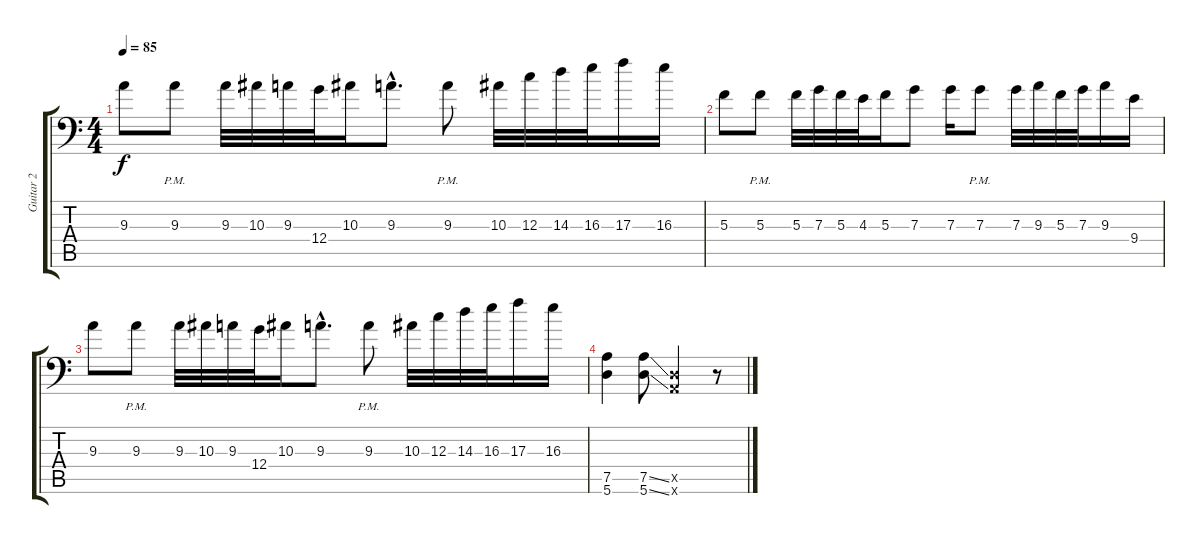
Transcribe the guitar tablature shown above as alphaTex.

\track ("Guitar 2" "Guitar 2") {instrument overdrivenguitar}
\staff {score tabs}
\tuning (A3 E3 C3 G2 D2 A1) {hide}
\ts (4 4)
\tempo 85
\clef f4
\ks c
9.3.8{dy f} 9.3{pm}.8 9.3.32 10.3.32 9.3.32 12.4.32 10.3.16 9.3{hac}.8{d} 9.3{pm}.8 10.3.32 12.3.32 14.3.32 16.3.32 17.3.16 16.3.16 |
5.3.8 5.3{pm}.8 5.3.32 7.3.32 5.3.32 4.3.32 5.3.16 7.3.8 7.3.16 7.3{pm}.8 7.3.32 9.3.32 5.3.32 7.3.32 9.3.16 9.4.16 |
9.3.8 9.3{pm}.8 9.3.32 10.3.32 9.3.32 12.4.32 10.3.16 9.3{hac}.8{d} 9.3{pm}.8 10.3.32 12.3.32 14.3.32 16.3.32 17.3.16 16.3.16 |
(7.5 5.6).4 (7.5{ss} 5.6{ss}).8 (0.5{x} 0.6{x}).2 r.8
